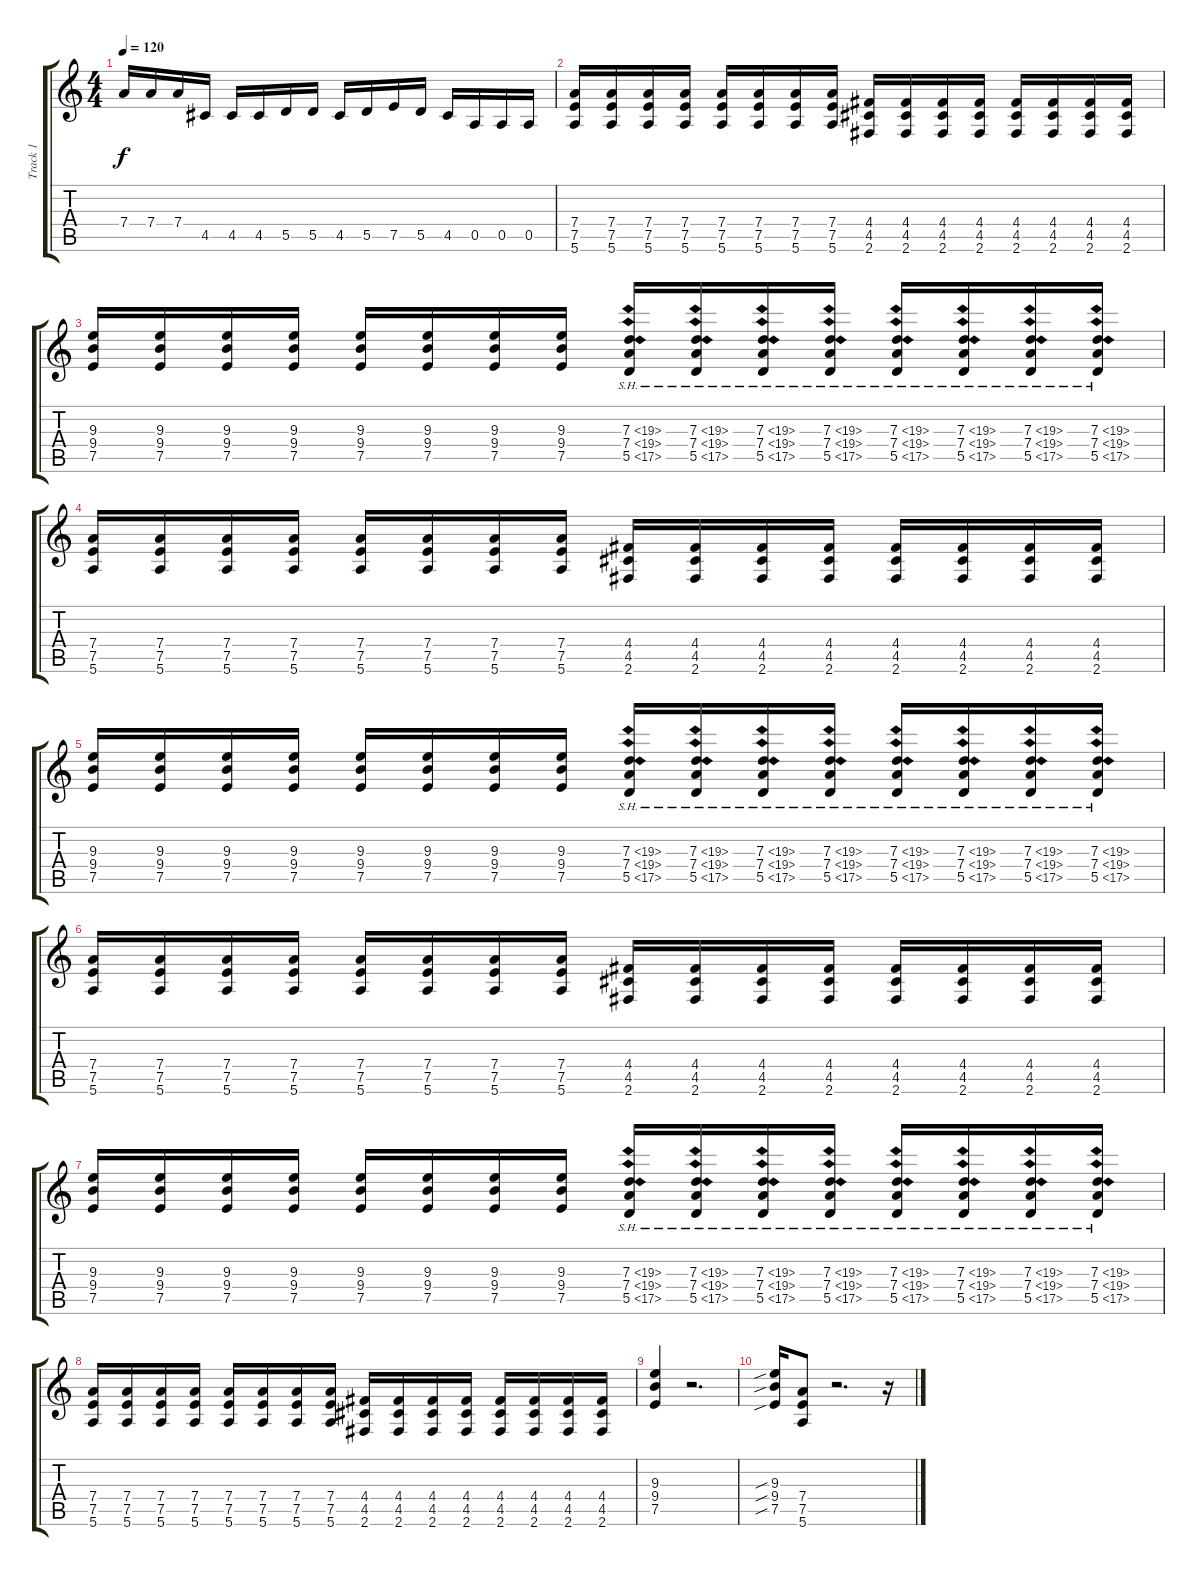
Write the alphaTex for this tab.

\track ("Track 1" "Track 1") {instrument distortionguitar}
\staff {score tabs}
\tuning (E4 B3 G3 D3 A2 E2) {hide}
\ts (4 4)
\tempo 120
\clef g2
\ks c
7.4.16{dy f} 7.4.16 7.4.16 4.5.16 4.5.16 4.5.16 5.5.16 5.5.16 4.5.16 5.5.16 7.5.16 5.5.16 4.5.16 0.5.16 0.5.16 0.5.16 |
(7.4 7.5 5.6).16 (7.4 7.5 5.6).16 (7.4 7.5 5.6).16 (7.4 7.5 5.6).16 (7.4 7.5 5.6).16 (7.4 7.5 5.6).16 (7.4 7.5 5.6).16 (7.4 7.5 5.6).16 (4.4 4.5 2.6).16 (4.4 4.5 2.6).16 (4.4 4.5 2.6).16 (4.4 4.5 2.6).16 (4.4 4.5 2.6).16 (4.4 4.5 2.6).16 (4.4 4.5 2.6).16 (4.4 4.5 2.6).16 |
(9.3 9.4 7.5).16 (9.3 9.4 7.5).16 (9.3 9.4 7.5).16 (9.3 9.4 7.5).16 (9.3 9.4 7.5).16 (9.3 9.4 7.5).16 (9.3 9.4 7.5).16 (9.3 9.4 7.5).16 (7.3{sh 12} 7.4{sh 12} 5.5{sh 12}).16 (7.3{sh 12} 7.4{sh 12} 5.5{sh 12}).16 (7.3{sh 12} 7.4{sh 12} 5.5{sh 12}).16 (7.3{sh 12} 7.4{sh 12} 5.5{sh 12}).16 (7.3{sh 12} 7.4{sh 12} 5.5{sh 12}).16 (7.3{sh 12} 7.4{sh 12} 5.5{sh 12}).16 (7.3{sh 12} 7.4{sh 12} 5.5{sh 12}).16 (7.3{sh 12} 7.4{sh 12} 5.5{sh 12}).16 |
(7.4 7.5 5.6).16 (7.4 7.5 5.6).16 (7.4 7.5 5.6).16 (7.4 7.5 5.6).16 (7.4 7.5 5.6).16 (7.4 7.5 5.6).16 (7.4 7.5 5.6).16 (7.4 7.5 5.6).16 (4.4 4.5 2.6).16 (4.4 4.5 2.6).16 (4.4 4.5 2.6).16 (4.4 4.5 2.6).16 (4.4 4.5 2.6).16 (4.4 4.5 2.6).16 (4.4 4.5 2.6).16 (4.4 4.5 2.6).16 |
(9.3 9.4 7.5).16 (9.3 9.4 7.5).16 (9.3 9.4 7.5).16 (9.3 9.4 7.5).16 (9.3 9.4 7.5).16 (9.3 9.4 7.5).16 (9.3 9.4 7.5).16 (9.3 9.4 7.5).16 (7.3{sh 12} 7.4{sh 12} 5.5{sh 12}).16 (7.3{sh 12} 7.4{sh 12} 5.5{sh 12}).16 (7.3{sh 12} 7.4{sh 12} 5.5{sh 12}).16 (7.3{sh 12} 7.4{sh 12} 5.5{sh 12}).16 (7.3{sh 12} 7.4{sh 12} 5.5{sh 12}).16 (7.3{sh 12} 7.4{sh 12} 5.5{sh 12}).16 (7.3{sh 12} 7.4{sh 12} 5.5{sh 12}).16 (7.3{sh 12} 7.4{sh 12} 5.5{sh 12}).16 |
(7.4 7.5 5.6).16 (7.4 7.5 5.6).16 (7.4 7.5 5.6).16 (7.4 7.5 5.6).16 (7.4 7.5 5.6).16 (7.4 7.5 5.6).16 (7.4 7.5 5.6).16 (7.4 7.5 5.6).16 (4.4 4.5 2.6).16 (4.4 4.5 2.6).16 (4.4 4.5 2.6).16 (4.4 4.5 2.6).16 (4.4 4.5 2.6).16 (4.4 4.5 2.6).16 (4.4 4.5 2.6).16 (4.4 4.5 2.6).16 |
(9.3 9.4 7.5).16 (9.3 9.4 7.5).16 (9.3 9.4 7.5).16 (9.3 9.4 7.5).16 (9.3 9.4 7.5).16 (9.3 9.4 7.5).16 (9.3 9.4 7.5).16 (9.3 9.4 7.5).16 (7.3{sh 12} 7.4{sh 12} 5.5{sh 12}).16 (7.3{sh 12} 7.4{sh 12} 5.5{sh 12}).16 (7.3{sh 12} 7.4{sh 12} 5.5{sh 12}).16 (7.3{sh 12} 7.4{sh 12} 5.5{sh 12}).16 (7.3{sh 12} 7.4{sh 12} 5.5{sh 12}).16 (7.3{sh 12} 7.4{sh 12} 5.5{sh 12}).16 (7.3{sh 12} 7.4{sh 12} 5.5{sh 12}).16 (7.3{sh 12} 7.4{sh 12} 5.5{sh 12}).16 |
(7.4 7.5 5.6).16 (7.4 7.5 5.6).16 (7.4 7.5 5.6).16 (7.4 7.5 5.6).16 (7.4 7.5 5.6).16 (7.4 7.5 5.6).16 (7.4 7.5 5.6).16 (7.4 7.5 5.6).16 (4.4 4.5 2.6).16 (4.4 4.5 2.6).16 (4.4 4.5 2.6).16 (4.4 4.5 2.6).16 (4.4 4.5 2.6).16 (4.4 4.5 2.6).16 (4.4 4.5 2.6).16 (4.4 4.5 2.6).16 |
(9.3 9.4 7.5).4 r.2{d} |
(9.3{sib} 9.4{sib} 7.5{sib}).16 (7.4 7.5 5.6).8 r.2{d} r.16
